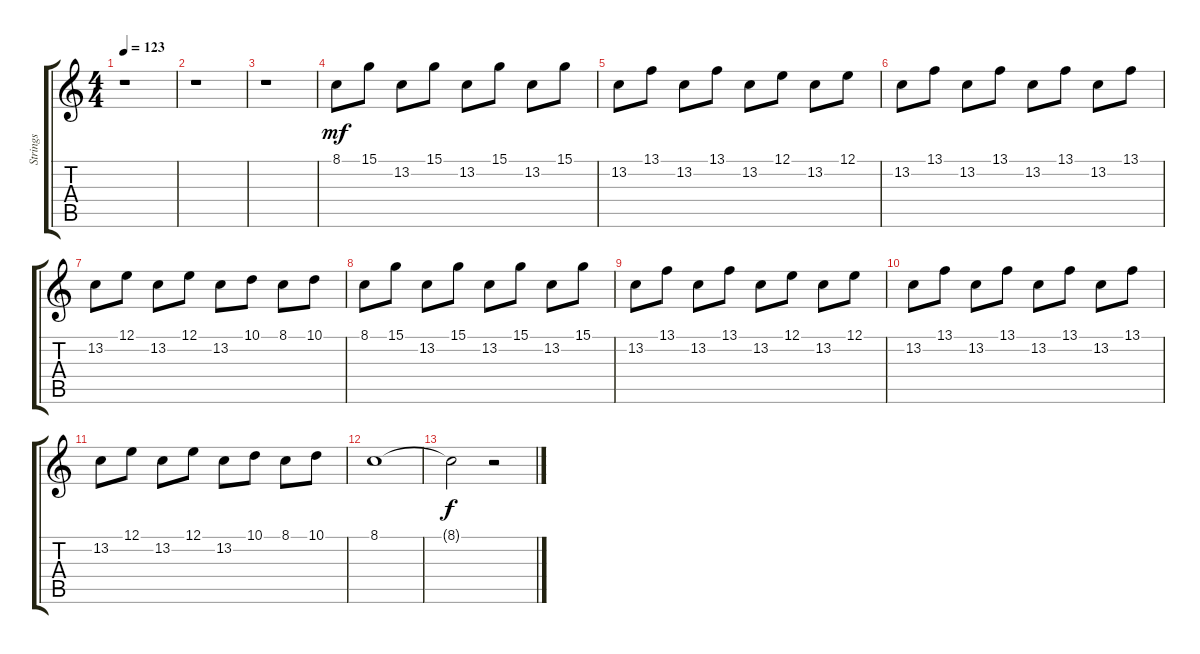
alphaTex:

\track ("Strings" "Strings") {instrument synthstrings2}
\staff {score tabs}
\tuning (E4 B3 G3 D3 A2 E2) {hide}
\ts (4 4)
\tempo 123
\clef g2
\ks c
r.1{dy mf} |
r.1 |
r.1 |
8.1.8 15.1.8 13.2.8 15.1.8 13.2.8 15.1.8 13.2.8 15.1.8 |
13.2.8 13.1.8 13.2.8 13.1.8 13.2.8 12.1.8 13.2.8 12.1.8 |
13.2.8 13.1.8 13.2.8 13.1.8 13.2.8 13.1.8 13.2.8 13.1.8 |
13.2.8 12.1.8 13.2.8 12.1.8 13.2.8 10.1.8 8.1.8 10.1.8 |
8.1.8 15.1.8 13.2.8 15.1.8 13.2.8 15.1.8 13.2.8 15.1.8 |
13.2.8 13.1.8 13.2.8 13.1.8 13.2.8 12.1.8 13.2.8 12.1.8 |
13.2.8 13.1.8 13.2.8 13.1.8 13.2.8 13.1.8 13.2.8 13.1.8 |
13.2.8 12.1.8 13.2.8 12.1.8 13.2.8 10.1.8 8.1.8 10.1.8 |
8.1.1 |
8.1{t}.2{dy f} r.2
